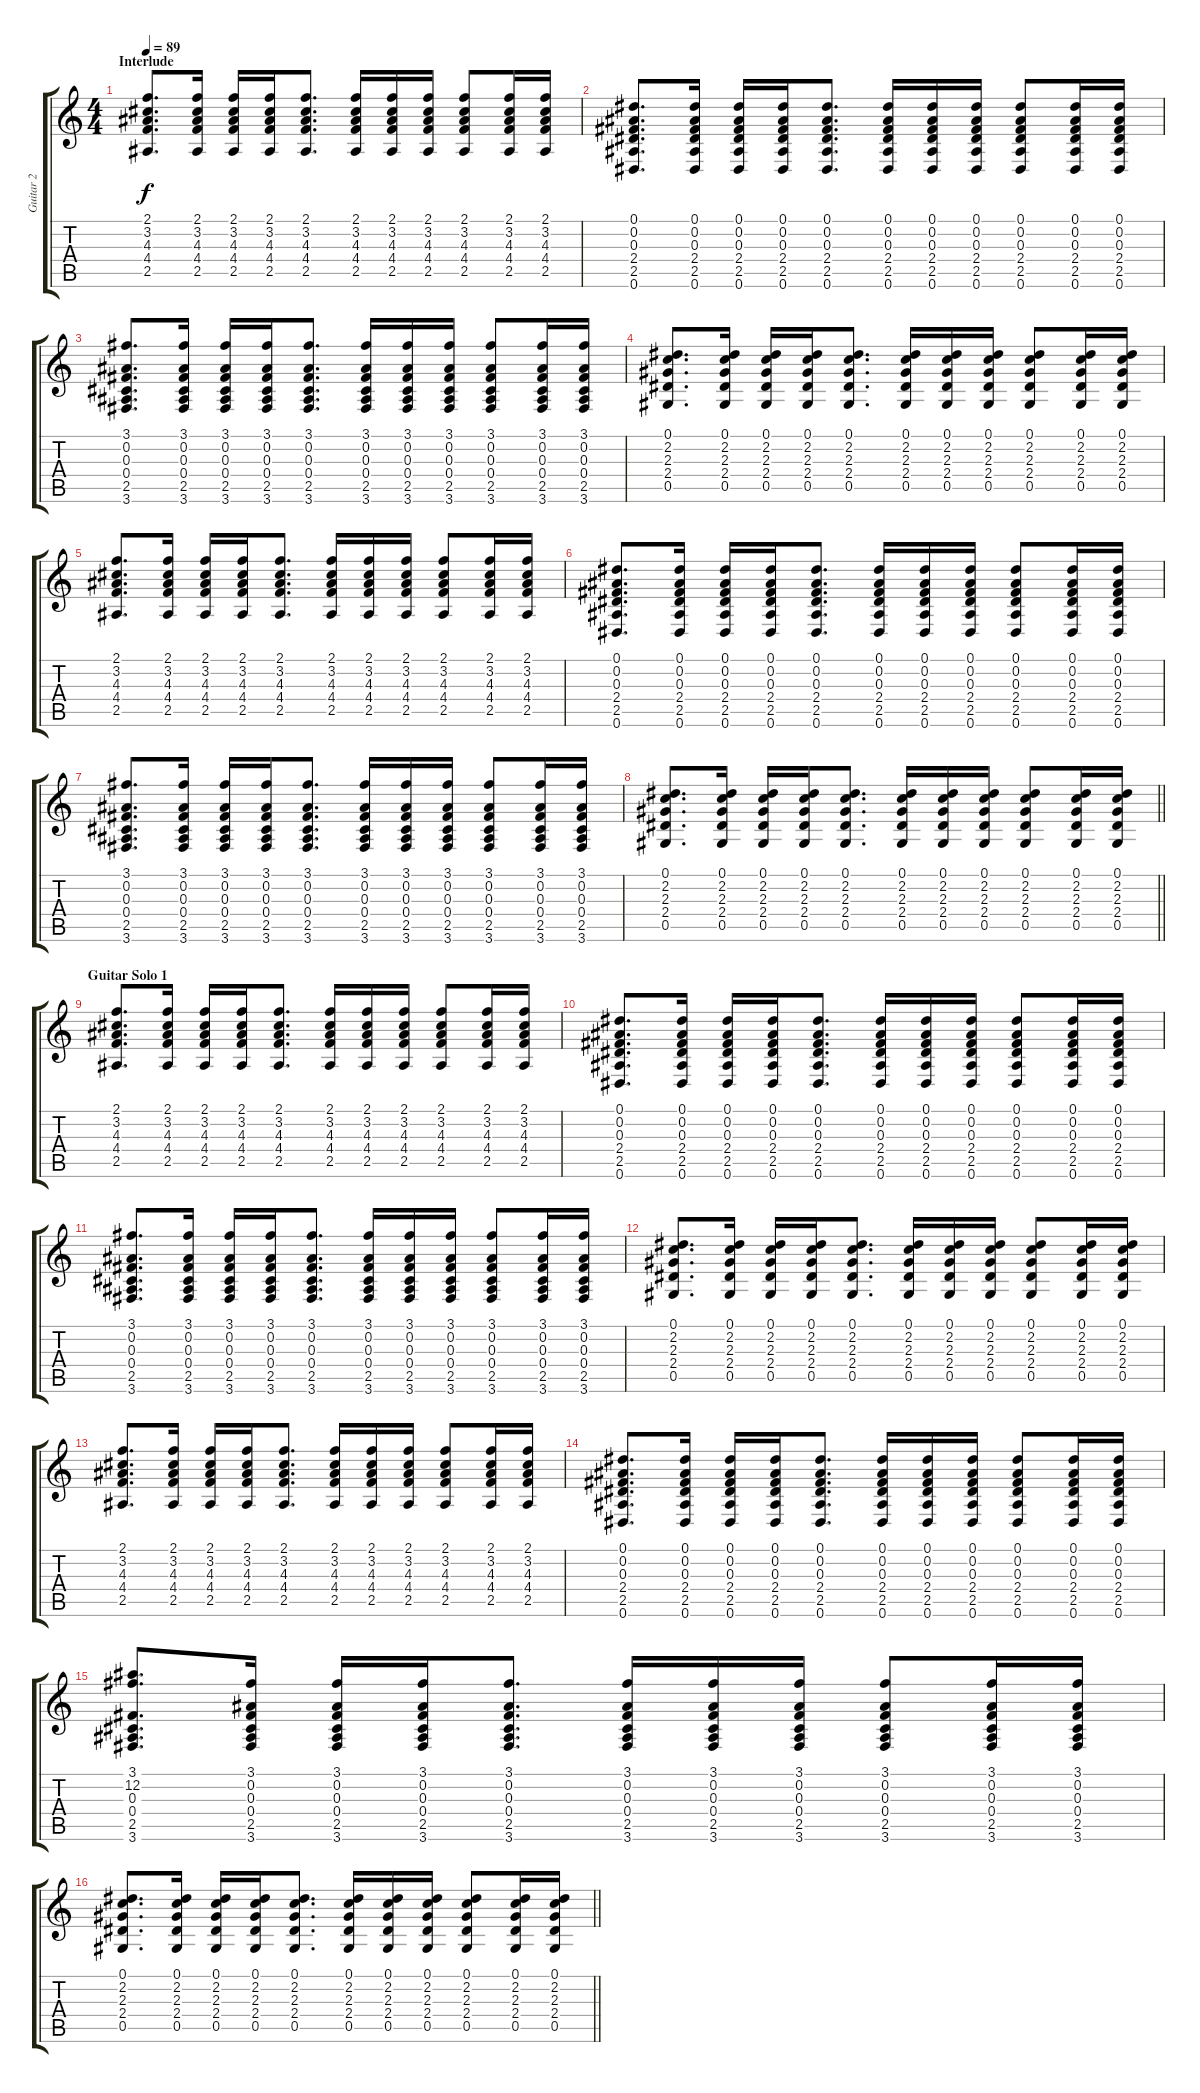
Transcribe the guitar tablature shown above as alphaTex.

\track ("Guitar 2" "Guitar 2") {instrument acousticguitarsteel}
\staff {score tabs}
\tuning (Eb4 Bb3 Gb3 Db3 Ab2 Eb2) {hide}
\ts (4 4)
\section ("" "Interlude")
\tempo 89
\clef g2
\ks c
(2.1 3.2 4.3 4.4 2.5).8{d dy f volume 16 instrument acousticguitarsteel} (2.1 3.2 4.3 4.4 2.5).16 (2.1 3.2 4.3 4.4 2.5).16 (2.1 3.2 4.3 4.4 2.5).16 (2.1 3.2 4.3 4.4 2.5).8{d} (2.1 3.2 4.3 4.4 2.5).16 (2.1 3.2 4.3 4.4 2.5).16 (2.1 3.2 4.3 4.4 2.5).16 (2.1 3.2 4.3 4.4 2.5).8 (2.1 3.2 4.3 4.4 2.5).16 (2.1 3.2 4.3 4.4 2.5).16 |
(0.1 0.2 0.3 2.4 2.5 0.6).8{d} (0.1 0.2 0.3 2.4 2.5 0.6).16 (0.1 0.2 0.3 2.4 2.5 0.6).16 (0.1 0.2 0.3 2.4 2.5 0.6).16 (0.1 0.2 0.3 2.4 2.5 0.6).8{d} (0.1 0.2 0.3 2.4 2.5 0.6).16 (0.1 0.2 0.3 2.4 2.5 0.6).16 (0.1 0.2 0.3 2.4 2.5 0.6).16 (0.1 0.2 0.3 2.4 2.5 0.6).8 (0.1 0.2 0.3 2.4 2.5 0.6).16 (0.1 0.2 0.3 2.4 2.5 0.6).16 |
(3.1 0.2 0.3 0.4 2.5 3.6).8{d} (3.1 0.2 0.3 0.4 2.5 3.6).16 (3.1 0.2 0.3 0.4 2.5 3.6).16 (3.1 0.2 0.3 0.4 2.5 3.6).16 (3.1 0.2 0.3 0.4 2.5 3.6).8{d} (3.1 0.2 0.3 0.4 2.5 3.6).16 (3.1 0.2 0.3 0.4 2.5 3.6).16 (3.1 0.2 0.3 0.4 2.5 3.6).16 (3.1 0.2 0.3 0.4 2.5 3.6).8 (3.1 0.2 0.3 0.4 2.5 3.6).16 (3.1 0.2 0.3 0.4 2.5 3.6).16 |
(0.1 2.2 2.3 2.4 0.5).8{d} (0.1 2.2 2.3 2.4 0.5).16 (0.1 2.2 2.3 2.4 0.5).16 (0.1 2.2 2.3 2.4 0.5).16 (0.1 2.2 2.3 2.4 0.5).8{d} (0.1 2.2 2.3 2.4 0.5).16 (0.1 2.2 2.3 2.4 0.5).16 (0.1 2.2 2.3 2.4 0.5).16 (0.1 2.2 2.3 2.4 0.5).8 (0.1 2.2 2.3 2.4 0.5).16 (0.1 2.2 2.3 2.4 0.5).16 |
(2.1 3.2 4.3 4.4 2.5).8{d} (2.1 3.2 4.3 4.4 2.5).16 (2.1 3.2 4.3 4.4 2.5).16 (2.1 3.2 4.3 4.4 2.5).16 (2.1 3.2 4.3 4.4 2.5).8{d} (2.1 3.2 4.3 4.4 2.5).16 (2.1 3.2 4.3 4.4 2.5).16 (2.1 3.2 4.3 4.4 2.5).16 (2.1 3.2 4.3 4.4 2.5).8 (2.1 3.2 4.3 4.4 2.5).16 (2.1 3.2 4.3 4.4 2.5).16 |
(0.1 0.2 0.3 2.4 2.5 0.6).8{d} (0.1 0.2 0.3 2.4 2.5 0.6).16 (0.1 0.2 0.3 2.4 2.5 0.6).16 (0.1 0.2 0.3 2.4 2.5 0.6).16 (0.1 0.2 0.3 2.4 2.5 0.6).8{d} (0.1 0.2 0.3 2.4 2.5 0.6).16 (0.1 0.2 0.3 2.4 2.5 0.6).16 (0.1 0.2 0.3 2.4 2.5 0.6).16 (0.1 0.2 0.3 2.4 2.5 0.6).8 (0.1 0.2 0.3 2.4 2.5 0.6).16 (0.1 0.2 0.3 2.4 2.5 0.6).16 |
(3.1 0.2 0.3 0.4 2.5 3.6).8{d} (3.1 0.2 0.3 0.4 2.5 3.6).16 (3.1 0.2 0.3 0.4 2.5 3.6).16 (3.1 0.2 0.3 0.4 2.5 3.6).16 (3.1 0.2 0.3 0.4 2.5 3.6).8{d} (3.1 0.2 0.3 0.4 2.5 3.6).16 (3.1 0.2 0.3 0.4 2.5 3.6).16 (3.1 0.2 0.3 0.4 2.5 3.6).16 (3.1 0.2 0.3 0.4 2.5 3.6).8 (3.1 0.2 0.3 0.4 2.5 3.6).16 (3.1 0.2 0.3 0.4 2.5 3.6).16 |
\barLineRight lightlight
(0.1 2.2 2.3 2.4 0.5).8{d} (0.1 2.2 2.3 2.4 0.5).16 (0.1 2.2 2.3 2.4 0.5).16 (0.1 2.2 2.3 2.4 0.5).16 (0.1 2.2 2.3 2.4 0.5).8{d} (0.1 2.2 2.3 2.4 0.5).16 (0.1 2.2 2.3 2.4 0.5).16 (0.1 2.2 2.3 2.4 0.5).16 (0.1 2.2 2.3 2.4 0.5).8 (0.1 2.2 2.3 2.4 0.5).16 (0.1 2.2 2.3 2.4 0.5).16 |
\section ("" "Guitar Solo 1")
(2.1 3.2 4.3 4.4 2.5).8{d} (2.1 3.2 4.3 4.4 2.5).16 (2.1 3.2 4.3 4.4 2.5).16 (2.1 3.2 4.3 4.4 2.5).16 (2.1 3.2 4.3 4.4 2.5).8{d} (2.1 3.2 4.3 4.4 2.5).16 (2.1 3.2 4.3 4.4 2.5).16 (2.1 3.2 4.3 4.4 2.5).16 (2.1 3.2 4.3 4.4 2.5).8 (2.1 3.2 4.3 4.4 2.5).16 (2.1 3.2 4.3 4.4 2.5).16 |
(0.1 0.2 0.3 2.4 2.5 0.6).8{d} (0.1 0.2 0.3 2.4 2.5 0.6).16 (0.1 0.2 0.3 2.4 2.5 0.6).16 (0.1 0.2 0.3 2.4 2.5 0.6).16 (0.1 0.2 0.3 2.4 2.5 0.6).8{d} (0.1 0.2 0.3 2.4 2.5 0.6).16 (0.1 0.2 0.3 2.4 2.5 0.6).16 (0.1 0.2 0.3 2.4 2.5 0.6).16 (0.1 0.2 0.3 2.4 2.5 0.6).8 (0.1 0.2 0.3 2.4 2.5 0.6).16 (0.1 0.2 0.3 2.4 2.5 0.6).16 |
(3.1 0.2 0.3 0.4 2.5 3.6).8{d} (3.1 0.2 0.3 0.4 2.5 3.6).16 (3.1 0.2 0.3 0.4 2.5 3.6).16 (3.1 0.2 0.3 0.4 2.5 3.6).16 (3.1 0.2 0.3 0.4 2.5 3.6).8{d} (3.1 0.2 0.3 0.4 2.5 3.6).16 (3.1 0.2 0.3 0.4 2.5 3.6).16 (3.1 0.2 0.3 0.4 2.5 3.6).16 (3.1 0.2 0.3 0.4 2.5 3.6).8 (3.1 0.2 0.3 0.4 2.5 3.6).16 (3.1 0.2 0.3 0.4 2.5 3.6).16 |
(0.1 2.2 2.3 2.4 0.5).8{d} (0.1 2.2 2.3 2.4 0.5).16 (0.1 2.2 2.3 2.4 0.5).16 (0.1 2.2 2.3 2.4 0.5).16 (0.1 2.2 2.3 2.4 0.5).8{d} (0.1 2.2 2.3 2.4 0.5).16 (0.1 2.2 2.3 2.4 0.5).16 (0.1 2.2 2.3 2.4 0.5).16 (0.1 2.2 2.3 2.4 0.5).8 (0.1 2.2 2.3 2.4 0.5).16 (0.1 2.2 2.3 2.4 0.5).16 |
(2.1 3.2 4.3 4.4 2.5).8{d} (2.1 3.2 4.3 4.4 2.5).16 (2.1 3.2 4.3 4.4 2.5).16 (2.1 3.2 4.3 4.4 2.5).16 (2.1 3.2 4.3 4.4 2.5).8{d} (2.1 3.2 4.3 4.4 2.5).16 (2.1 3.2 4.3 4.4 2.5).16 (2.1 3.2 4.3 4.4 2.5).16 (2.1 3.2 4.3 4.4 2.5).8 (2.1 3.2 4.3 4.4 2.5).16 (2.1 3.2 4.3 4.4 2.5).16 |
(0.1 0.2 0.3 2.4 2.5 0.6).8{d} (0.1 0.2 0.3 2.4 2.5 0.6).16 (0.1 0.2 0.3 2.4 2.5 0.6).16 (0.1 0.2 0.3 2.4 2.5 0.6).16 (0.1 0.2 0.3 2.4 2.5 0.6).8{d} (0.1 0.2 0.3 2.4 2.5 0.6).16 (0.1 0.2 0.3 2.4 2.5 0.6).16 (0.1 0.2 0.3 2.4 2.5 0.6).16 (0.1 0.2 0.3 2.4 2.5 0.6).8 (0.1 0.2 0.3 2.4 2.5 0.6).16 (0.1 0.2 0.3 2.4 2.5 0.6).16 |
(3.1 12.2 0.3 0.4 2.5 3.6).8{d} (3.1 0.2 0.3 0.4 2.5 3.6).16 (3.1 0.2 0.3 0.4 2.5 3.6).16 (3.1 0.2 0.3 0.4 2.5 3.6).16 (3.1 0.2 0.3 0.4 2.5 3.6).8{d} (3.1 0.2 0.3 0.4 2.5 3.6).16 (3.1 0.2 0.3 0.4 2.5 3.6).16 (3.1 0.2 0.3 0.4 2.5 3.6).16 (3.1 0.2 0.3 0.4 2.5 3.6).8 (3.1 0.2 0.3 0.4 2.5 3.6).16 (3.1 0.2 0.3 0.4 2.5 3.6).16 |
\barLineRight lightlight
(0.1 2.2 2.3 2.4 0.5).8{d} (0.1 2.2 2.3 2.4 0.5).16 (0.1 2.2 2.3 2.4 0.5).16 (0.1 2.2 2.3 2.4 0.5).16 (0.1 2.2 2.3 2.4 0.5).8{d} (0.1 2.2 2.3 2.4 0.5).16 (0.1 2.2 2.3 2.4 0.5).16 (0.1 2.2 2.3 2.4 0.5).16 (0.1 2.2 2.3 2.4 0.5).8 (0.1 2.2 2.3 2.4 0.5).16 (0.1 2.2 2.3 2.4 0.5).16
